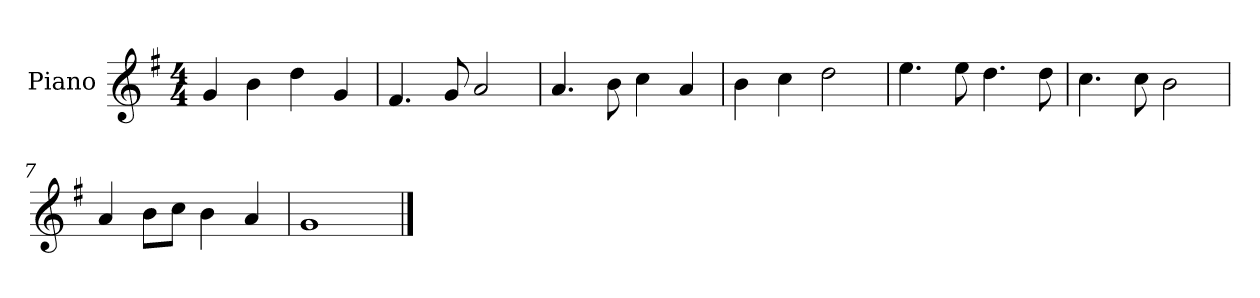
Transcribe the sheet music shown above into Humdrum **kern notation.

**kern
*part1
*staff1
*I"Piano
*I'Pno
*clefG2
*k[f#]
*M4/4
=1
4g/
4b\
4dd\
4g/
=2
4.f#/
8g/
2a/
=3
4.a/
8b\
4cc\
4a/
=4
4b\
4cc\
2dd\
=5
4.ee\
8ee\
4.dd\
8dd\
=6
4.cc\
8cc\
2b\
=7
4a/
8b\L
8cc\J
4b\
4a/
=8
1g
==
*-
